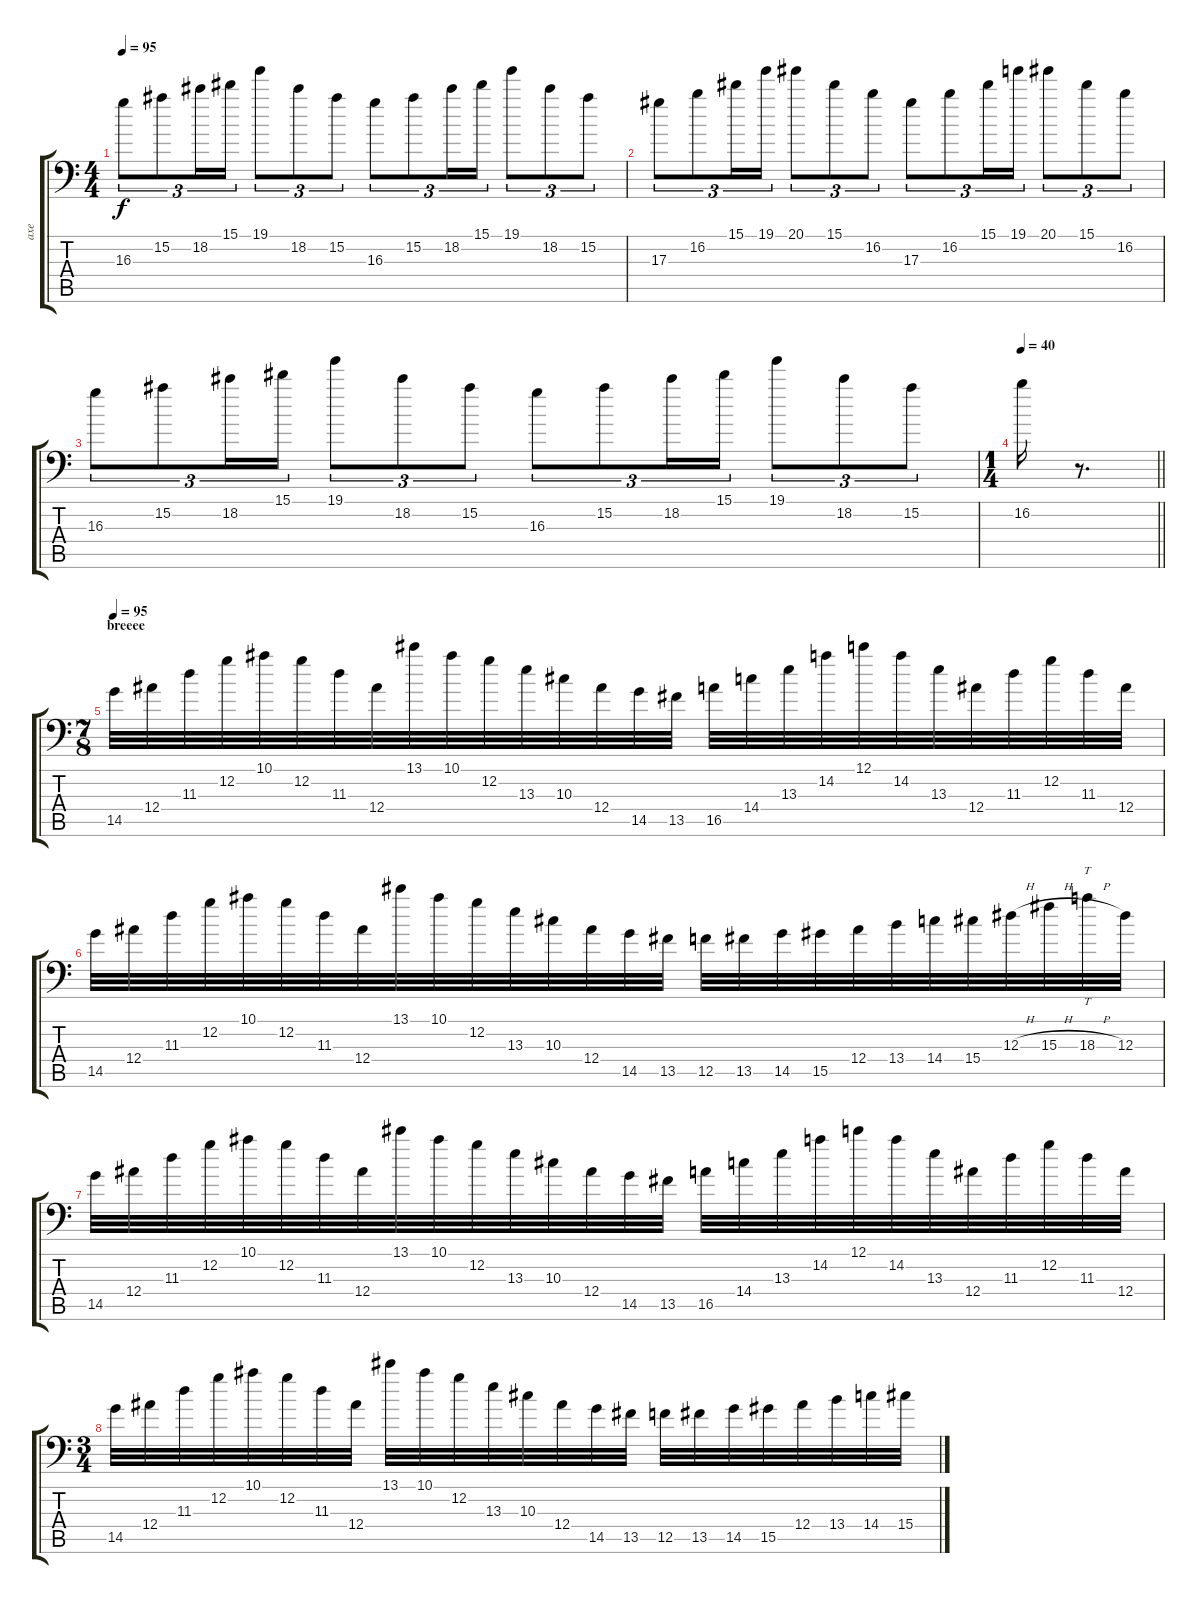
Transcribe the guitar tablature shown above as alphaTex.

\track ("axe" "axe") {instrument distortionguitar}
\staff {score tabs}
\tuning (C4 G3 Eb3 Bb2 F2 Bb1) {hide}
\ts (4 4)
\tempo 95
\clef f4
\ks c
16.3.8{tu (3 2) dy f} 15.2.8{tu (3 2)} 18.2.16{tu (3 2)} 15.1.16{tu (3 2)} 19.1.8{tu (3 2)} 18.2.8{tu (3 2)} 15.2.8{tu (3 2)} 16.3.8{tu (3 2)} 15.2.8{tu (3 2)} 18.2.16{tu (3 2)} 15.1.16{tu (3 2)} 19.1.8{tu (3 2)} 18.2.8{tu (3 2)} 15.2.8{tu (3 2)} |
17.3.8{tu (3 2)} 16.2.8{tu (3 2)} 15.1.16{tu (3 2)} 19.1.16{tu (3 2)} 20.1.8{tu (3 2)} 15.1.8{tu (3 2)} 16.2.8{tu (3 2)} 17.3.8{tu (3 2)} 16.2.8{tu (3 2)} 15.1.16{tu (3 2)} 19.1.16{tu (3 2)} 20.1.8{tu (3 2)} 15.1.8{tu (3 2)} 16.2.8{tu (3 2)} |
16.3.8{tu (3 2)} 15.2.8{tu (3 2)} 18.2.16{tu (3 2)} 15.1.16{tu (3 2)} 19.1.8{tu (3 2)} 18.2.8{tu (3 2)} 15.2.8{tu (3 2)} 16.3.8{tu (3 2)} 15.2.8{tu (3 2)} 18.2.16{tu (3 2)} 15.1.16{tu (3 2)} 19.1.8{tu (3 2)} 18.2.8{tu (3 2)} 15.2.8{tu (3 2)} |
\ts (1 4)
\tempo 40
\barLineRight lightlight
16.2.16 r.8{d} |
\ts (7 8)
\section ("" "breeee")
\tempo 95
14.5.32{volume 13 instrument distortionguitar} 12.4.32 11.3.32 12.2.32 10.1.32 12.2.32 11.3.32 12.4.32 13.1.32 10.1.32 12.2.32 13.3.32 10.3.32 12.4.32 14.5.32 13.5.32 16.5.32 14.4.32 13.3.32 14.2.32 12.1.32 14.2.32 13.3.32 12.4.32 11.3.32 12.2.32 11.3.32 12.4.32 |
14.5.32 12.4.32 11.3.32 12.2.32 10.1.32 12.2.32 11.3.32 12.4.32 13.1.32 10.1.32 12.2.32 13.3.32 10.3.32 12.4.32 14.5.32 13.5.32 12.5.32 13.5.32 14.5.32 15.5.32 12.4.32 13.4.32 14.4.32 15.4.32 12.3{h}.32 15.3{h}.32 18.3{h}.32{tt} 12.3.32 |
14.5.32 12.4.32 11.3.32 12.2.32 10.1.32 12.2.32 11.3.32 12.4.32 13.1.32 10.1.32 12.2.32 13.3.32 10.3.32 12.4.32 14.5.32 13.5.32 16.5.32 14.4.32 13.3.32 14.2.32 12.1.32 14.2.32 13.3.32 12.4.32 11.3.32 12.2.32 11.3.32 12.4.32 |
\ts (3 4)
14.5.32 12.4.32 11.3.32 12.2.32 10.1.32 12.2.32 11.3.32 12.4.32 13.1.32 10.1.32 12.2.32 13.3.32 10.3.32 12.4.32 14.5.32 13.5.32 12.5.32 13.5.32 14.5.32 15.5.32 12.4.32 13.4.32 14.4.32 15.4.32
